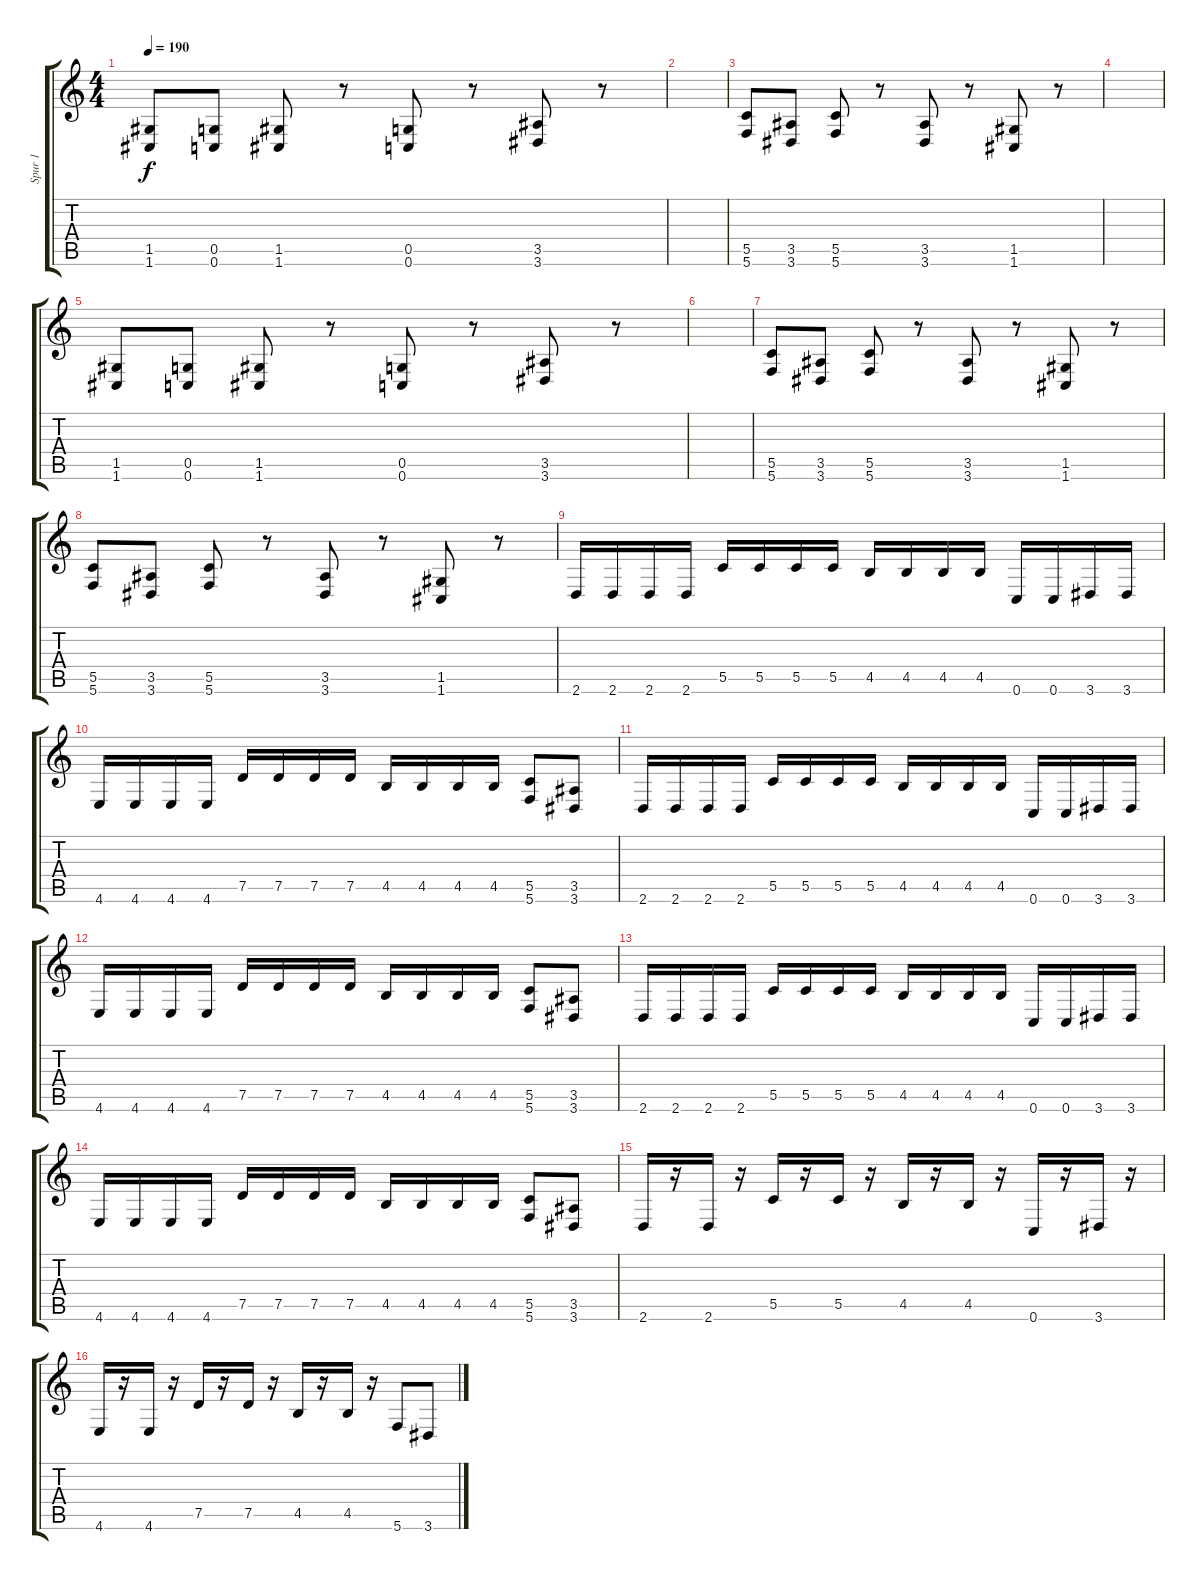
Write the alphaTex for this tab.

\track ("Spur 1" "Spur 1") {instrument distortionguitar}
\staff {score tabs}
\tuning (D4 A3 F3 C3 G2 C2) {hide}
\ts (4 4)
\tempo 190
\clef g2
\ks c
(1.5 1.6).8{dy f instrument distortionguitar} (0.5 0.6).8 (1.5 1.6).8 r.8 (0.5 0.6).8 r.8 (3.5 3.6).8 r.8 |
|
(5.5 5.6).8 (3.5 3.6).8 (5.5 5.6).8 r.8 (3.5 3.6).8 r.8 (1.5 1.6).8 r.8 |
|
(1.5 1.6).8 (0.5 0.6).8 (1.5 1.6).8 r.8 (0.5 0.6).8 r.8 (3.5 3.6).8 r.8 |
|
(5.5 5.6).8 (3.5 3.6).8 (5.5 5.6).8 r.8 (3.5 3.6).8 r.8 (1.5 1.6).8 r.8 |
(5.5 5.6).8 (3.5 3.6).8 (5.5 5.6).8 r.8 (3.5 3.6).8 r.8 (1.5 1.6).8 r.8 |
2.6.16 2.6.16 2.6.16 2.6.16 5.5.16 5.5.16 5.5.16 5.5.16 4.5.16 4.5.16 4.5.16 4.5.16 0.6.16 0.6.16 3.6.16 3.6.16 |
4.6.16 4.6.16 4.6.16 4.6.16 7.5.16 7.5.16 7.5.16 7.5.16 4.5.16 4.5.16 4.5.16 4.5.16 (5.5 5.6).8 (3.5 3.6).8 |
2.6.16 2.6.16 2.6.16 2.6.16 5.5.16 5.5.16 5.5.16 5.5.16 4.5.16 4.5.16 4.5.16 4.5.16 0.6.16 0.6.16 3.6.16 3.6.16 |
4.6.16 4.6.16 4.6.16 4.6.16 7.5.16 7.5.16 7.5.16 7.5.16 4.5.16 4.5.16 4.5.16 4.5.16 (5.5 5.6).8 (3.5 3.6).8 |
2.6.16 2.6.16 2.6.16 2.6.16 5.5.16 5.5.16 5.5.16 5.5.16 4.5.16 4.5.16 4.5.16 4.5.16 0.6.16 0.6.16 3.6.16 3.6.16 |
4.6.16 4.6.16 4.6.16 4.6.16 7.5.16 7.5.16 7.5.16 7.5.16 4.5.16 4.5.16 4.5.16 4.5.16 (5.5 5.6).8 (3.5 3.6).8 |
2.6.16 r.16 2.6.16 r.16 5.5.16 r.16 5.5.16 r.16 4.5.16 r.16 4.5.16 r.16 0.6.16 r.16 3.6.16 r.16 |
4.6.16 r.16 4.6.16 r.16 7.5.16 r.16 7.5.16 r.16 4.5.16 r.16 4.5.16 r.16 5.6.8 3.6.8
